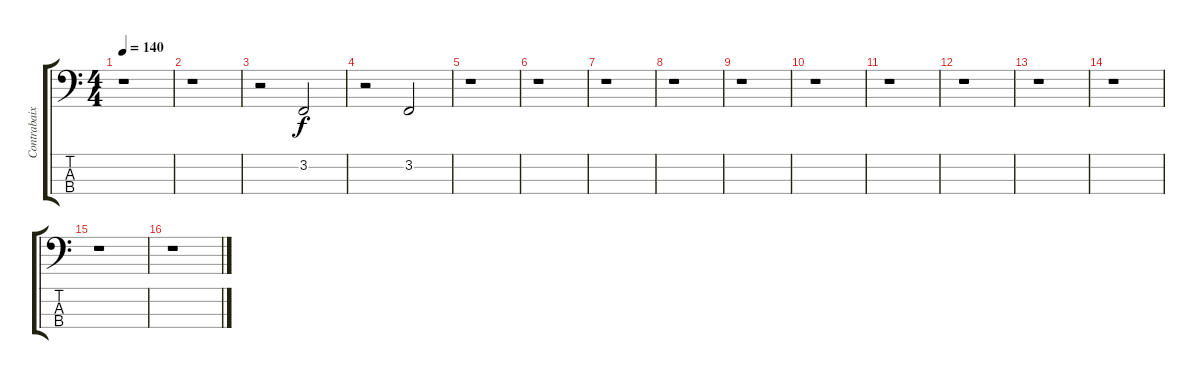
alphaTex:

\track ("Contrabaixo" "Contrabaix") {instrument tremolostrings}
\staff {score tabs}
\tuning (G2 D2 A1 E1) {hide}
\ts (4 4)
\tempo 140
\clef f4
\ks c
r.1{dy f} |
r.1 |
r.2 3.2.2 |
r.2 3.2.2 |
r.1 |
r.1 |
r.1 |
r.1 |
r.1 |
r.1 |
r.1 |
r.1 |
r.1 |
r.1 |
r.1 |
r.1
